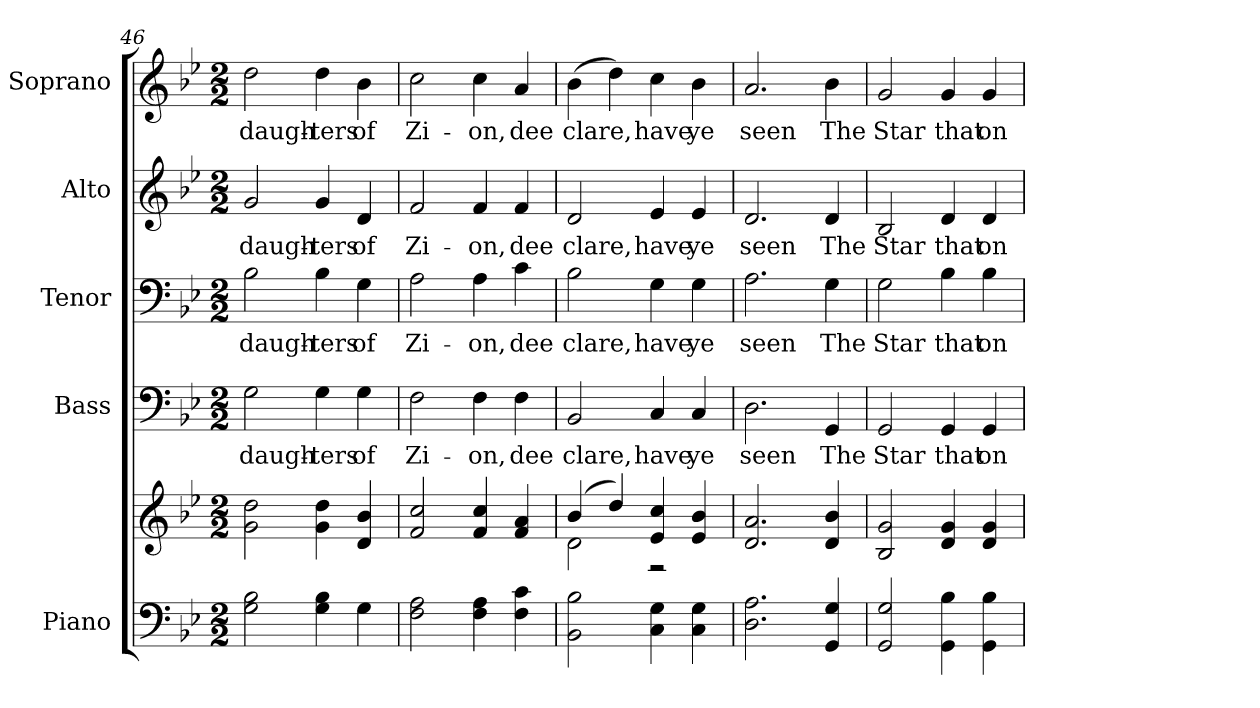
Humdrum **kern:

**kern	**kern	**kern	**text	**kern	**text	**kern	**text	**kern	**text
*part5	*part5	*part4	*part4	*part3	*part3	*part2	*part2	*part1	*part1
*staff6	*staff5	*staff4	*staff4	*staff3	*staff3	*staff2	*staff2	*staff1	*staff1
*I"Piano	*	*I"Bass	*	*I"Tenor	*	*I"Alto	*	*I"Soprano	*
*I'Pno.	*	*I'B.	*	*I'T.	*	*I'A.	*	*I'S.	*
*clefF4	*clefG2	*clefF4	*	*clefF4	*	*clefG2	*	*clefG2	*
*k[b-e-]	*k[b-e-]	*k[b-e-]	*	*k[b-e-]	*	*k[b-e-]	*	*k[b-e-]	*
*B-:	*B-:	*B-:	*	*B-:	*	*B-:	*	*B-:	*
*M2/2	*M2/2	*M2/2	*	*M2/2	*	*M2/2	*	*M2/2	*
=46	=46	=46	=46	=46	=46	=46	=46	=46	=46
!	!	!	!LO:LY:b:color=#000000	!	!	!	!	!	!
!	!	!	!	!	!LO:LY:b:color=#000000	!	!	!	!
!	!	!	!	!	!	!	!LO:LY:b:color=#000000	!	!
!	!	!	!	!	!	!	!	!	!LO:LY:b:color=#000000
2Gi\ 2B-i	2gi\ 2ddi	2Gi\	daugh-	2B-i\	daugh-	2gi/	daugh-	2ddi\	daugh-
!	!	!	!LO:LY:b:color=#000000	!	!	!	!	!	!
!	!	!	!	!	!LO:LY:b:color=#000000	!	!	!	!
!	!	!	!	!	!	!	!LO:LY:b:color=#000000	!	!
!	!	!	!	!	!	!	!	!	!LO:LY:b:color=#000000
4Gi\ 4B-i	4gi\ 4ddi	4Gi\	-ters	4B-i\	-ters	4gi/	-ters	4ddi\	-ters
!	!	!	!LO:LY:b:color=#000000	!	!	!	!	!	!
!	!	!	!	!	!LO:LY:b:color=#000000	!	!	!	!
!	!	!	!	!	!	!	!LO:LY:b:color=#000000	!	!
!	!	!	!	!	!	!	!	!	!LO:LY:b:color=#000000
4Gi\	4di/ 4b-i	4Gi\	of	4Gi\	of	4di/	of	4b-i\	of
!!LO:PB:g=z
=47	=47	=47	=47	=47	=47	=47	=47	=47	=47
!	!	!	!LO:LY:b:color=#000000	!	!	!	!	!	!
!	!	!	!	!	!LO:LY:b:color=#000000	!	!	!	!
!	!	!	!	!	!	!	!LO:LY:b:color=#000000	!	!
!	!	!	!	!	!	!	!	!	!LO:LY:b:color=#000000
2Fi\ 2Ai	2fi/ 2cci	2Fi\	Zi-	2Ai\	Zi-	2fi/	Zi-	2cci\	Zi-
!	!	!	!LO:LY:b:color=#000000	!	!	!	!	!	!
!	!	!	!	!	!LO:LY:b:color=#000000	!	!	!	!
!	!	!	!	!	!	!	!LO:LY:b:color=#000000	!	!
!	!	!	!	!	!	!	!	!	!LO:LY:b:color=#000000
4Fi\ 4Ai	4fi/ 4cci	4Fi\	-on,	4Ai\	-on,	4fi/	-on,	4cci\	-on,
!	!	!	!LO:LY:b:color=#000000	!	!	!	!	!	!
!	!	!	!	!	!LO:LY:b:color=#000000	!	!	!	!
!	!	!	!	!	!	!	!LO:LY:b:color=#000000	!	!
!	!	!	!	!	!	!	!	!	!LO:LY:b:color=#000000
4Fi\ 4ci	4fi/ 4ai	4Fi\	dee	4ci\	dee	4fi/	dee	4ai/	dee
=48	=48	=48	=48	=48	=48	=48	=48	=48	=48
*	*^	*	*	*	*	*	*	*	*
!	!	!	!	!LO:LY:b:color=#000000	!	!	!	!	!	!
!	!	!	!	!	!	!LO:LY:b:color=#000000	!	!	!	!
!	!	!	!	!	!	!	!	!LO:LY:b:color=#000000	!	!
!	!	!	!	!	!	!	!	!	!	!LO:LY:b:color=#000000
2BB-i\ 2B-i	(4b-i/	2di\	2BB-i/	clare,	2B-i\	clare,	2di/	clare,	(4b-i\	clare,
.	4ddi/)	.	.	.	.	.	.	.	4ddi\)	.
!	!	!	!	!LO:LY:b:color=#000000	!	!	!	!	!	!
!	!	!	!	!	!	!LO:LY:b:color=#000000	!	!	!	!
!	!	!	!	!	!	!	!	!LO:LY:b:color=#000000	!	!
!	!	!	!	!	!	!	!	!	!	!LO:LY:b:color=#000000
4Ci\ 4Gi	4e-i/ 4cci	2r	4Ci/	have	4Gi\	have	4e-i/	have	4cci\	have
!	!	!	!	!LO:LY:b:color=#000000	!	!	!	!	!	!
!	!	!	!	!	!	!LO:LY:b:color=#000000	!	!	!	!
!	!	!	!	!	!	!	!	!LO:LY:b:color=#000000	!	!
!	!	!	!	!	!	!	!	!	!	!LO:LY:b:color=#000000
4Ci\ 4Gi	4e-i/ 4b-i	.	4Ci/	ye	4Gi\	ye	4e-i/	ye	4b-i\	ye
*	*v	*v	*	*	*	*	*	*	*	*
!!LO:LB:g=z
=49	=49	=49	=49	=49	=49	=49	=49	=49	=49
!	!	!	!LO:LY:b:color=#000000	!	!	!	!	!	!
!	!	!	!	!	!LO:LY:b:color=#000000	!	!	!	!
!	!	!	!	!	!	!	!LO:LY:b:color=#000000	!	!
!	!	!	!	!	!	!	!	!	!LO:LY:b:color=#000000
2.Di\ 2.Ai	2.di/ 2.ai	2.Di\	seen	2.Ai\	seen	2.di/	seen	2.ai/	seen
!	!	!	!LO:LY:b:color=#000000	!	!	!	!	!	!
!	!	!	!	!	!LO:LY:b:color=#000000	!	!	!	!
!	!	!	!	!	!	!	!LO:LY:b:color=#000000	!	!
!	!	!	!	!	!	!	!	!	!LO:LY:b:color=#000000
4GGi/ 4Gi	4di/ 4b-i	4GGi/	The	4Gi\	The	4di/	The	4b-i\	The
=50	=50	=50	=50	=50	=50	=50	=50	=50	=50
!	!	!	!LO:LY:b:color=#000000	!	!	!	!	!	!
!	!	!	!	!	!LO:LY:b:color=#000000	!	!	!	!
!	!	!	!	!	!	!	!LO:LY:b:color=#000000	!	!
!	!	!	!	!	!	!	!	!	!LO:LY:b:color=#000000
2GGi/ 2Gi	2B-i/ 2gi	2GGi/	Star	2Gi\	Star	2B-i/	Star	2gi/	Star
!	!	!	!LO:LY:b:color=#000000	!	!	!	!	!	!
!	!	!	!	!	!LO:LY:b:color=#000000	!	!	!	!
!	!	!	!	!	!	!	!LO:LY:b:color=#000000	!	!
!	!	!	!	!	!	!	!	!	!LO:LY:b:color=#000000
4GGi\ 4B-i	4di/ 4gi	4GGi/	that	4B-i\	that	4di/	that	4gi/	that
!	!	!	!LO:LY:b:color=#000000	!	!	!	!	!	!
!	!	!	!	!	!LO:LY:b:color=#000000	!	!	!	!
!	!	!	!	!	!	!	!LO:LY:b:color=#000000	!	!
!	!	!	!	!	!	!	!	!	!LO:LY:b:color=#000000
4GGi\ 4B-i	4di/ 4gi	4GGi/	on	4B-i\	on	4di/	on	4gi/	on
=	=	=	=	=	=	=	=	=	=
*-	*-	*-	*-	*-	*-	*-	*-	*-	*-
